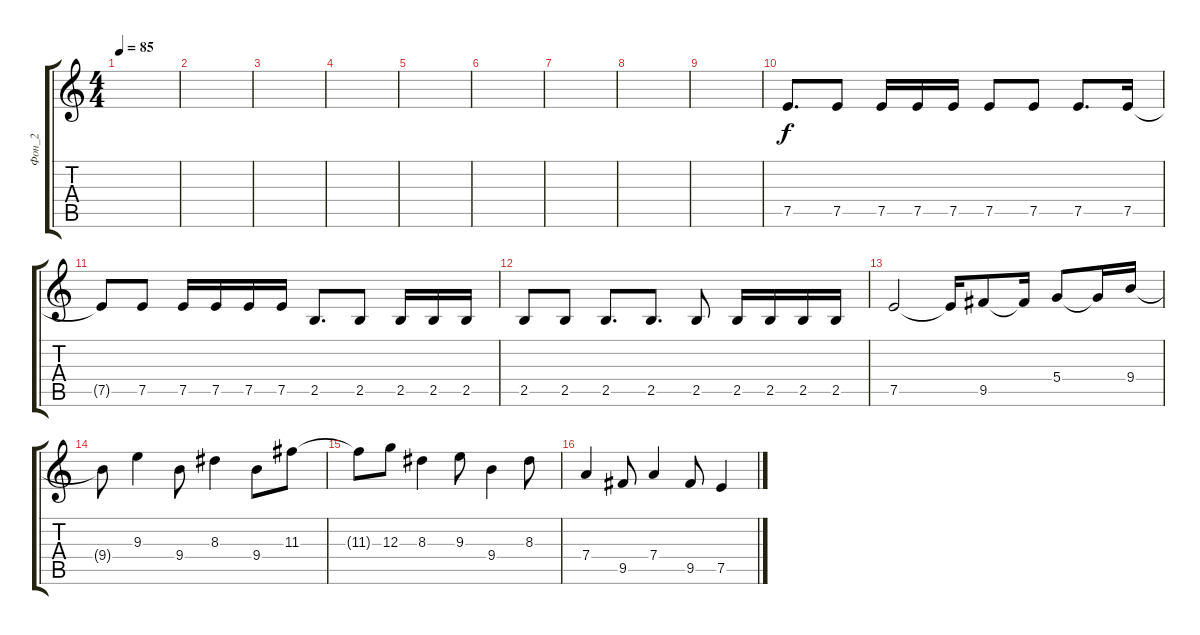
\track ("Фон_2" "Фон_2") {instrument electricguitarjazz}
\staff {score tabs}
\tuning (E4 B3 G3 D3 A2 E2) {hide}
\ts (4 4)
\tempo 85
\clef g2
\ks c
|
|
|
|
|
|
|
|
|
7.5.8{d} 7.5.8 7.5.16 7.5.16 7.5.16 7.5.8 7.5.8 7.5.8{d} 7.5.16 |
7.5{t}.8 7.5.8 7.5.16 7.5.16 7.5.16 7.5.16 2.5.8{d} 2.5.8 2.5.16 2.5.16 2.5.16 |
2.5.8 2.5.8 2.5.8{d} 2.5.8{d} 2.5.8 2.5.16 2.5.16 2.5.16 2.5.16 |
7.5.2 7.5{t}.16 9.5.8 9.5{t}.16 5.4.8 5.4{t}.16 9.4.16 |
9.4{t}.8 9.3.4 9.4.8 8.3.4 9.4.8 11.3.8 |
11.3{t}.8 12.3.8 8.3.4 9.3.8 9.4.4 8.3.8 |
7.4.4 9.5.8 7.4.4 9.5.8 7.5.4
